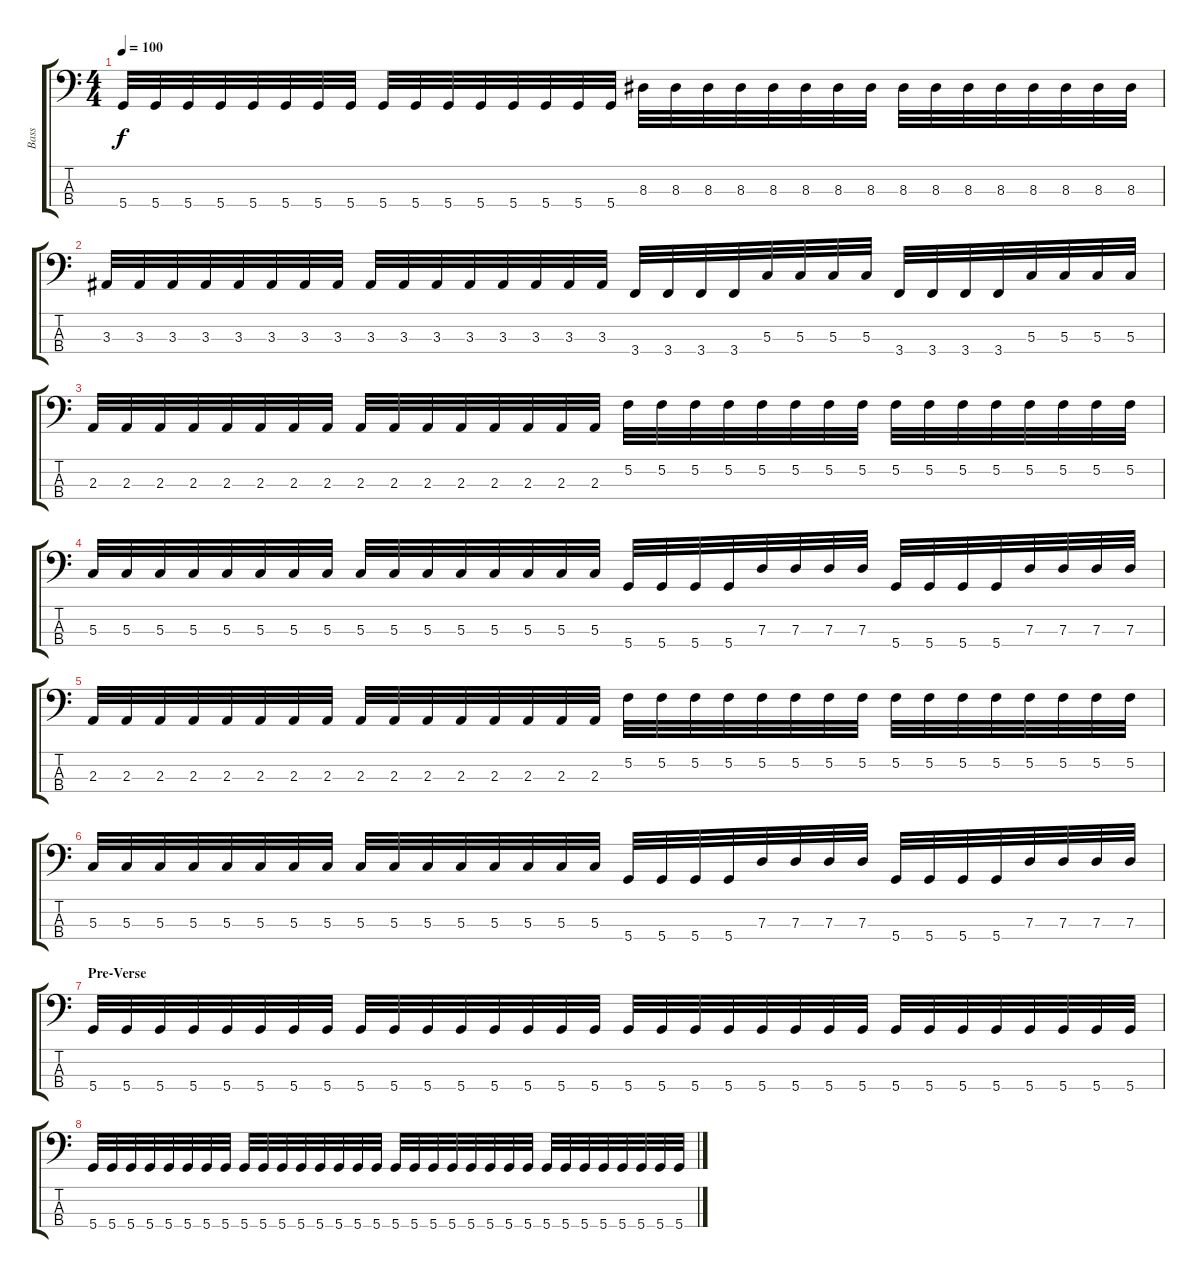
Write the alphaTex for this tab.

\track ("Bass" "Bass") {instrument electricbasspick}
\staff {score tabs}
\tuning (F2 C2 G1 D1) {hide}
\ts (4 4)
\tempo 100
\clef f4
\ks c
5.4.32{dy f} 5.4.32 5.4.32 5.4.32 5.4.32 5.4.32 5.4.32 5.4.32 5.4.32 5.4.32 5.4.32 5.4.32 5.4.32 5.4.32 5.4.32 5.4.32 8.3.32 8.3.32 8.3.32 8.3.32 8.3.32 8.3.32 8.3.32 8.3.32 8.3.32 8.3.32 8.3.32 8.3.32 8.3.32 8.3.32 8.3.32 8.3.32 |
3.3.32 3.3.32 3.3.32 3.3.32 3.3.32 3.3.32 3.3.32 3.3.32 3.3.32 3.3.32 3.3.32 3.3.32 3.3.32 3.3.32 3.3.32 3.3.32 3.4.32 3.4.32 3.4.32 3.4.32 5.3.32 5.3.32 5.3.32 5.3.32 3.4.32 3.4.32 3.4.32 3.4.32 5.3.32 5.3.32 5.3.32 5.3.32 |
2.3.32 2.3.32 2.3.32 2.3.32 2.3.32 2.3.32 2.3.32 2.3.32 2.3.32 2.3.32 2.3.32 2.3.32 2.3.32 2.3.32 2.3.32 2.3.32 5.2.32 5.2.32 5.2.32 5.2.32 5.2.32 5.2.32 5.2.32 5.2.32 5.2.32 5.2.32 5.2.32 5.2.32 5.2.32 5.2.32 5.2.32 5.2.32 |
5.3.32 5.3.32 5.3.32 5.3.32 5.3.32 5.3.32 5.3.32 5.3.32 5.3.32 5.3.32 5.3.32 5.3.32 5.3.32 5.3.32 5.3.32 5.3.32 5.4.32 5.4.32 5.4.32 5.4.32 7.3.32 7.3.32 7.3.32 7.3.32 5.4.32 5.4.32 5.4.32 5.4.32 7.3.32 7.3.32 7.3.32 7.3.32 |
2.3.32 2.3.32 2.3.32 2.3.32 2.3.32 2.3.32 2.3.32 2.3.32 2.3.32 2.3.32 2.3.32 2.3.32 2.3.32 2.3.32 2.3.32 2.3.32 5.2.32 5.2.32 5.2.32 5.2.32 5.2.32 5.2.32 5.2.32 5.2.32 5.2.32 5.2.32 5.2.32 5.2.32 5.2.32 5.2.32 5.2.32 5.2.32 |
5.3.32 5.3.32 5.3.32 5.3.32 5.3.32 5.3.32 5.3.32 5.3.32 5.3.32 5.3.32 5.3.32 5.3.32 5.3.32 5.3.32 5.3.32 5.3.32 5.4.32 5.4.32 5.4.32 5.4.32 7.3.32 7.3.32 7.3.32 7.3.32 5.4.32 5.4.32 5.4.32 5.4.32 7.3.32 7.3.32 7.3.32 7.3.32 |
\section ("" "Pre-Verse")
5.4.32 5.4.32 5.4.32 5.4.32 5.4.32 5.4.32 5.4.32 5.4.32 5.4.32 5.4.32 5.4.32 5.4.32 5.4.32 5.4.32 5.4.32 5.4.32 5.4.32 5.4.32 5.4.32 5.4.32 5.4.32 5.4.32 5.4.32 5.4.32 5.4.32 5.4.32 5.4.32 5.4.32 5.4.32 5.4.32 5.4.32 5.4.32 |
5.4.32 5.4.32 5.4.32 5.4.32 5.4.32 5.4.32 5.4.32 5.4.32 5.4.32 5.4.32 5.4.32 5.4.32 5.4.32 5.4.32 5.4.32 5.4.32 5.4.32 5.4.32 5.4.32 5.4.32 5.4.32 5.4.32 5.4.32 5.4.32 5.4.32 5.4.32 5.4.32 5.4.32 5.4.32 5.4.32 5.4.32 5.4.32
